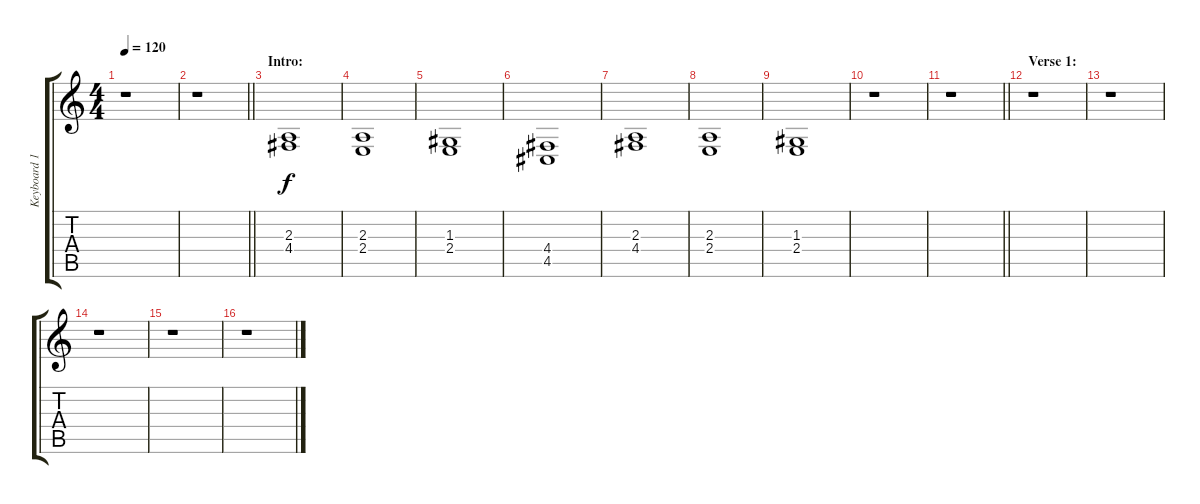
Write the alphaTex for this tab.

\track ("Keyboard 1" "Keyboard 1") {instrument pad8sweep}
\staff {score tabs}
\tuning (E4 B3 G3 D3 A2 E2) {hide}
\ts (4 4)
\tempo 120
\clef g2
\ks c
r.1{dy f instrument pad8sweep} |
\barLineRight lightlight
r.1 |
\section ("" "Intro:")
(2.3 4.4).1 |
(2.3 2.4).1 |
(1.3 2.4).1 |
(4.4 4.5).1 |
(2.3 4.4).1 |
(2.3 2.4).1 |
(1.3 2.4).1 |
r.1 |
\barLineRight lightlight
r.1 |
\section ("" "Verse 1:")
r.1 |
r.1 |
r.1 |
r.1 |
r.1
